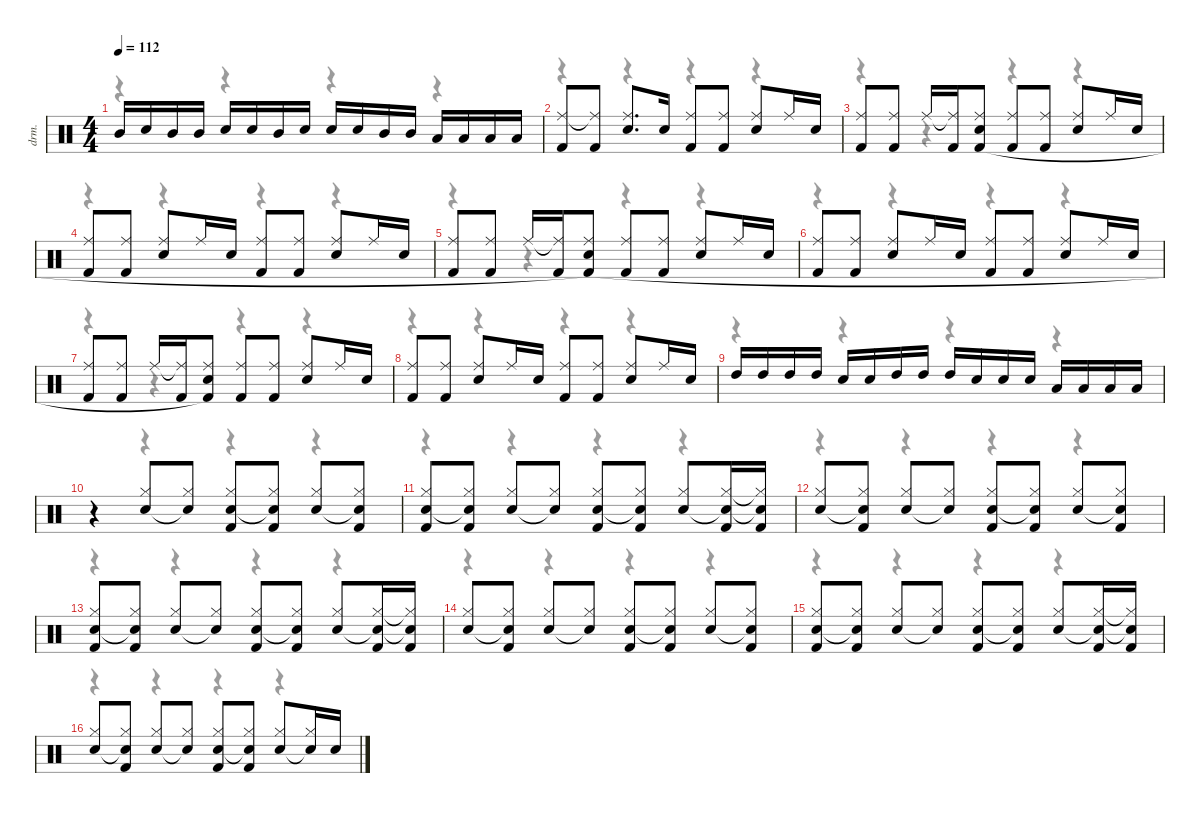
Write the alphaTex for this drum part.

\defaultSystemsLayout 4
\hideDynamics
\bracketExtendMode nobrackets
\otherSystemsTrackNameOrientation horizontal
\track ("Drums" "drm.") {instrument percussion}
\staff {score}
\articulation defaults
\voice
\ts (4 4)
\tempo 112
\clef neutral
\ks c "Mid Tom (hit)".16{dy f beam Up} "Snare (hit) 2".16{beam Up} "Mid Tom (hit)".16{beam Up} "Mid Tom (hit)".16{beam Up} "Snare (hit) 2".16{beam Up} "Snare (hit) 2".16{beam Up} "Mid Tom (hit)".16{beam Up} "Snare (hit) 2".16{beam Up} "Snare (hit) 2".16{dy ff beam Up} "Snare (hit) 2".16{beam Up} "Mid Tom (hit)".16{beam Up} "Mid Tom (hit)".16{beam Up} "Low Tom (hit)".16{beam Up} "Low Tom (hit)".16{beam Up} "Low Tom (hit)".16{beam Up} "Low Tom (hit)".16{beam Up}
|
("Ride (middle)" "Kick (hit) 2").8{dy fff beam Up} ("Ride (middle)"{t} "Kick (hit) 2").8{dy f beam Up} ("Ride (middle)" "Snare (hit) 2").8{d dy ff beam Up} "Snare (hit) 2".16{dy f beam Up} ("Ride (middle)" "Kick (hit) 2").8{dy fff beam Up} ("Ride (middle)" "Kick (hit) 2").8{beam Up} ("Ride (middle)" "Snare (hit) 2").8{beam Up} "Ride (middle)".16{dy ff beam Up} "Snare (hit) 2".16{beam Up} |
("Ride (middle)" "Kick (hit) 2").8{dy fff beam Up} ("Ride (middle)" "Kick (hit) 2").8{beam Up} "Ride (middle)".16{dy ff beam Up} ("Ride (middle)"{t} "Kick (hit) 2").16{dy f beam Up} ("Ride (middle)" "Snare (hit) 2" "Kick (hit) 2").8{dy fff beam Up} ("Ride (middle)" "Kick (hit) 2").8{beam Up} ("Ride (middle)" "Kick (hit) 2").8{beam Up} ("Ride (middle)" "Snare (hit) 2").8{beam Up} "Ride (middle)".16{dy ff beam Up} "Snare (hit) 2".16{beam Up} |
("Ride (middle)" "Kick (hit) 2").8{dy fff beam Up} ("Ride (middle)" "Kick (hit) 2").8{beam Up} ("Ride (middle)" "Snare (hit) 2").8{beam Up} "Ride (middle)".16{dy ff beam Up} "Snare (hit) 2".16{dy f beam Up} ("Ride (middle)" "Kick (hit) 2").8{dy fff beam Up} ("Ride (middle)" "Kick (hit) 2").8{beam Up} ("Ride (middle)" "Snare (hit) 2").8{beam Up} "Ride (middle)".16{dy ff beam Up} "Snare (hit) 2".16{beam Up} |
("Ride (middle)" "Kick (hit) 2").8{beam Up} ("Ride (middle)" "Kick (hit) 2").8{dy fff beam Up} "Ride (middle)".16{dy ff beam Up} ("Ride (middle)"{t} "Kick (hit) 2").16{dy f beam Up} ("Ride (middle)" "Snare (hit) 2" "Kick (hit) 2"{t}).8{dy fff beam Up} ("Ride (middle)" "Kick (hit) 2").8{beam Up} ("Ride (middle)" "Kick (hit) 2").8{beam Up} ("Ride (middle)" "Snare (hit) 2").8{beam Up} "Ride (middle)".16{dy ff beam Up} "Snare (hit) 2".16{beam Up} |
("Ride (middle)" "Kick (hit) 2").8{dy fff beam Up} ("Ride (middle)" "Kick (hit) 2").8{beam Up} ("Ride (middle)" "Snare (hit) 2").8{beam Up} "Ride (middle)".16{dy ff beam Up} "Snare (hit) 2".16{dy f beam Up} ("Ride (middle)" "Kick (hit) 2").8{dy fff beam Up} ("Ride (middle)" "Kick (hit) 2").8{beam Up} ("Ride (middle)" "Snare (hit) 2").8{beam Up} "Ride (middle)".16{dy ff beam Up} "Snare (hit) 2".16{beam Up} |
("Ride (middle)" "Kick (hit) 2").8{dy fff beam Up} ("Ride (middle)" "Kick (hit) 2").8{beam Up} "Ride (middle)".16{dy ff beam Up} ("Ride (middle)"{t} "Kick (hit) 2").16{dy f beam Up} ("Ride (middle)" "Snare (hit) 2" "Kick (hit) 2"{t}).8{dy fff beam Up} ("Ride (middle)" "Kick (hit) 2").8{beam Up} ("Ride (middle)" "Kick (hit) 2").8{beam Up} ("Ride (middle)" "Snare (hit) 2").8{beam Up} "Ride (middle)".16{dy ff beam Up} "Snare (hit) 2".16{beam Up} |
("Ride (middle)" "Kick (hit) 2").8{dy fff beam Up} ("Ride (middle)" "Kick (hit) 2").8{beam Up} ("Ride (middle)" "Snare (hit) 2").8{beam Up} "Ride (middle)".16{dy ff beam Up} "Snare (hit) 2".16{dy f beam Up} ("Ride (middle)" "Kick (hit) 2").8{dy fff beam Up} ("Ride (middle)" "Kick (hit) 2").8{beam Up} ("Ride (middle)" "Snare (hit) 2").8{beam Up} "Ride (middle)".16{dy ff beam Up} "Snare (hit) 2".16{beam Up} |
"High Tom (hit)".16{beam Up} "High Tom (hit)".16{beam Up} "High Tom (hit)".16{beam Up} "High Tom (hit)".16{beam Up} "Snare (hit) 2".16{beam Up} "Snare (hit) 2".16{beam Up} "High Tom (hit)".16{beam Up} "High Tom (hit)".16{beam Up} "High Tom (hit)".16{beam Up} "Snare (hit) 2".16{beam Up} "Snare (hit) 2".16{beam Up} "Snare (hit) 2".16{beam Up} "Low Tom (hit)".16{beam Up} "Low Tom (hit)".16{beam Up} "Low Tom (hit)".16{beam Up} "Low Tom (hit)".16{beam Up} |
r.4{beam Up} ("Hi-Hat (closed)" "Snare (hit) 2").8{dy p beam Up} ("Hi-Hat (closed)" "Snare (hit) 2"{t}).8{beam Up} ("Hi-Hat (closed)" "Snare (hit) 2" "Kick (hit) 2").8{beam Up} ("Hi-Hat (closed)" "Snare (hit) 2"{t} "Kick (hit) 2").8{beam Up} ("Hi-Hat (closed)" "Snare (hit) 2").8{beam Up} ("Hi-Hat (closed)" "Snare (hit) 2"{t} "Kick (hit) 2").8{beam Up} |
("Hi-Hat (closed)" "Snare (hit) 2" "Kick (hit) 2").8{beam Up} ("Hi-Hat (closed)" "Snare (hit) 2"{t} "Kick (hit) 2").8{beam Up} ("Hi-Hat (closed)" "Snare (hit) 2").8{beam Up} ("Hi-Hat (closed)" "Snare (hit) 2"{t}).8{beam Up} ("Hi-Hat (closed)" "Snare (hit) 2" "Kick (hit) 2").8{dy mp beam Up} ("Hi-Hat (closed)" "Snare (hit) 2"{t} "Kick (hit) 2").8{beam Up} ("Hi-Hat (closed)" "Snare (hit) 2").8{beam Up} ("Hi-Hat (closed)" "Snare (hit) 2"{t} "Kick (hit) 2").16{beam Up} ("Hi-Hat (closed)"{t} "Snare (hit) 2"{t} "Kick (hit) 2").16{dy f beam Up} |
("Hi-Hat (closed)" "Snare (hit) 2").8{dy mf beam Up} ("Hi-Hat (closed)" "Snare (hit) 2"{t} "Kick (hit) 2").8{beam Up} ("Hi-Hat (closed)" "Snare (hit) 2").8{beam Up} ("Hi-Hat (closed)" "Snare (hit) 2"{t}).8{beam Up} ("Hi-Hat (closed)" "Snare (hit) 2" "Kick (hit) 2").8{beam Up} ("Hi-Hat (closed)" "Snare (hit) 2"{t} "Kick (hit) 2").8{beam Up} ("Hi-Hat (closed)" "Snare (hit) 2").8{beam Up} ("Hi-Hat (closed)" "Snare (hit) 2"{t} "Kick (hit) 2").8{beam Up} |
("Hi-Hat (closed)" "Snare (hit) 2" "Kick (hit) 2").8{beam Up} ("Hi-Hat (closed)" "Snare (hit) 2"{t} "Kick (hit) 2").8{beam Up} ("Hi-Hat (closed)" "Snare (hit) 2").8{beam Up} ("Hi-Hat (closed)" "Snare (hit) 2"{t}).8{beam Up} ("Hi-Hat (closed)" "Snare (hit) 2" "Kick (hit) 2").8{beam Up} ("Hi-Hat (closed)" "Snare (hit) 2"{t} "Kick (hit) 2").8{beam Up} ("Hi-Hat (closed)" "Snare (hit) 2").8{beam Up} ("Hi-Hat (closed)" "Snare (hit) 2"{t} "Kick (hit) 2").16{beam Up} ("Hi-Hat (closed)"{t} "Snare (hit) 2"{t} "Kick (hit) 2").16{dy f beam Up} |
("Hi-Hat (closed)" "Snare (hit) 2").8{dy mf beam Up} ("Hi-Hat (closed)" "Snare (hit) 2"{t} "Kick (hit) 2").8{beam Up} ("Hi-Hat (closed)" "Snare (hit) 2").8{beam Up} ("Hi-Hat (closed)" "Snare (hit) 2"{t}).8{beam Up} ("Hi-Hat (closed)" "Snare (hit) 2" "Kick (hit) 2").8{beam Up} ("Hi-Hat (closed)" "Snare (hit) 2"{t} "Kick (hit) 2").8{beam Up} ("Hi-Hat (closed)" "Snare (hit) 2").8{beam Up} ("Hi-Hat (closed)" "Snare (hit) 2"{t} "Kick (hit) 2").8{beam Up} |
("Hi-Hat (closed)" "Snare (hit) 2" "Kick (hit) 2").8{beam Up} ("Hi-Hat (closed)" "Snare (hit) 2"{t} "Kick (hit) 2").8{beam Up} ("Hi-Hat (closed)" "Snare (hit) 2").8{beam Up} ("Hi-Hat (closed)" "Snare (hit) 2"{t}).8{beam Up} ("Hi-Hat (closed)" "Snare (hit) 2" "Kick (hit) 2").8{beam Up} ("Hi-Hat (closed)" "Snare (hit) 2"{t} "Kick (hit) 2").8{beam Up} ("Hi-Hat (closed)" "Snare (hit) 2").8{beam Up} ("Hi-Hat (closed)" "Snare (hit) 2"{t} "Kick (hit) 2").16{beam Up} ("Hi-Hat (closed)"{t} "Snare (hit) 2"{t} "Kick (hit) 2").16{dy f beam Up} |
("Hi-Hat (closed)" "Snare (hit) 2").8{dy mf beam Up} ("Hi-Hat (closed)" "Snare (hit) 2"{t} "Kick (hit) 2").8{beam Up} ("Hi-Hat (closed)" "Snare (hit) 2").8{beam Up} ("Hi-Hat (closed)" "Snare (hit) 2"{t}).8{beam Up} ("Hi-Hat (closed)" "Snare (hit) 2" "Kick (hit) 2").8{beam Up} ("Hi-Hat (closed)" "Snare (hit) 2"{t} "Kick (hit) 2").8{beam Up} ("Hi-Hat (closed)" "Snare (hit) 2").8{beam Up} ("Hi-Hat (closed)" "Snare (hit) 2"{t}).16{beam Up} "Snare (hit) 2".16{beam Up}
\voice
\clef neutral
\ottava regular
\simile none
\ks c
r.4{dy mf beam Down} r.4{beam Down} r.4{beam Down} r.4{beam Down} |
r.4{beam Down} r.4{beam Down} r.4{beam Down} r.4{beam Down} |
r.4{beam Down} r.4{beam Down} r.4{beam Down} r.4{beam Down} |
r.4{beam Down} r.4{beam Down} r.4{beam Down} r.4{beam Down} |
r.4{beam Down} r.4{beam Down} r.4{beam Down} r.4{beam Down} |
r.4{beam Down} r.4{beam Down} r.4{beam Down} r.4{beam Down} |
r.4{beam Down} r.4{beam Down} r.4{beam Down} r.4{beam Down} |
r.4{beam Down} r.4{beam Down} r.4{beam Down} r.4{beam Down} |
r.4{beam Down} r.4{beam Down} r.4{beam Down} r.4{beam Down} |
r.4{beam Down} r.4{beam Down} r.4{beam Down} r.4{beam Down} |
r.4{beam Down} r.4{beam Down} r.4{beam Down} r.4{beam Down} |
r.4{beam Down} r.4{beam Down} r.4{beam Down} r.4{beam Down} |
r.4{beam Down} r.4{beam Down} r.4{beam Down} r.4{beam Down} |
r.4{beam Down} r.4{beam Down} r.4{beam Down} r.4{beam Down} |
r.4{beam Down} r.4{beam Down} r.4{beam Down} r.4{beam Down} |
r.4{beam Down} r.4{beam Down} r.4{beam Down} r.4{beam Down}
